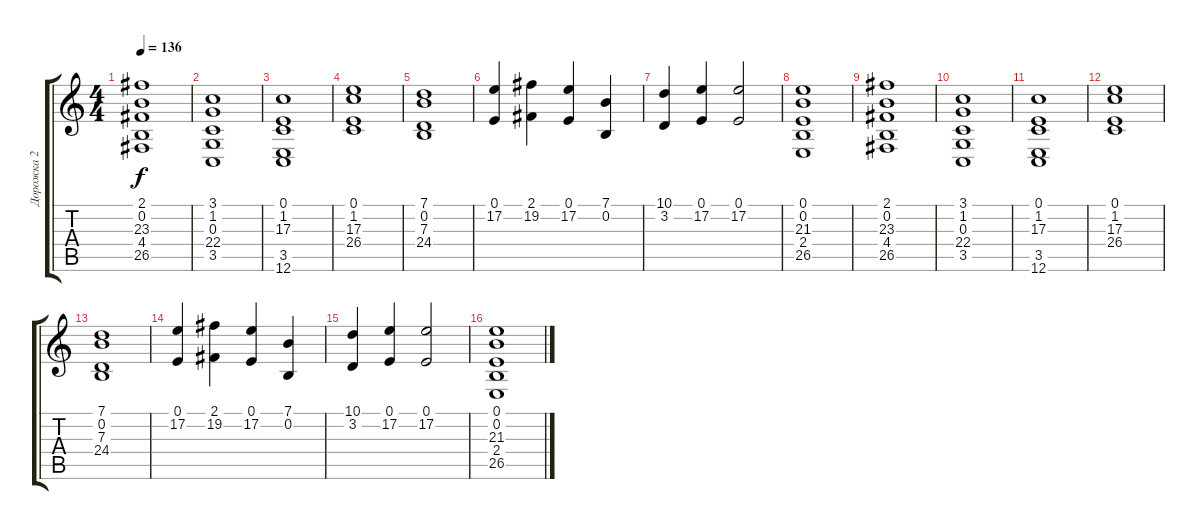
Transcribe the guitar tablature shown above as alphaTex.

\track ("Дорожка 2" "Дорожка 2") {instrument stringensemble1}
\staff {score tabs}
\tuning (E4 B3 G3 D3 A2 E2) {hide}
\ts (4 4)
\tempo 136
\clef g2
\ks c
(2.1 0.2 23.3 4.4 26.5).1{dy f} |
(3.1 1.2 0.3 22.4 3.5).1 |
(0.1 1.2 17.3 3.5 12.6).1 |
(0.1 1.2 17.3 26.4).1 |
(7.1 0.2 7.3 24.4).1 |
(0.1 17.2).4 (2.1 19.2).4 (0.1 17.2).4 (7.1 0.2).4 |
(10.1 3.2).4 (0.1 17.2).4 (0.1 17.2).2 |
(0.1 0.2 21.3 2.4 26.5).1{volume 16 instrument synthstrings2} |
(2.1 0.2 23.3 4.4 26.5).1 |
(3.1 1.2 0.3 22.4 3.5).1 |
(0.1 1.2 17.3 3.5 12.6).1 |
(0.1 1.2 17.3 26.4).1 |
(7.1 0.2 7.3 24.4).1 |
(0.1 17.2).4 (2.1 19.2).4 (0.1 17.2).4 (7.1 0.2).4 |
(10.1 3.2).4 (0.1 17.2).4 (0.1 17.2).2 |
(0.1 0.2 21.3 2.4 26.5).1{instrument synthstrings2}
